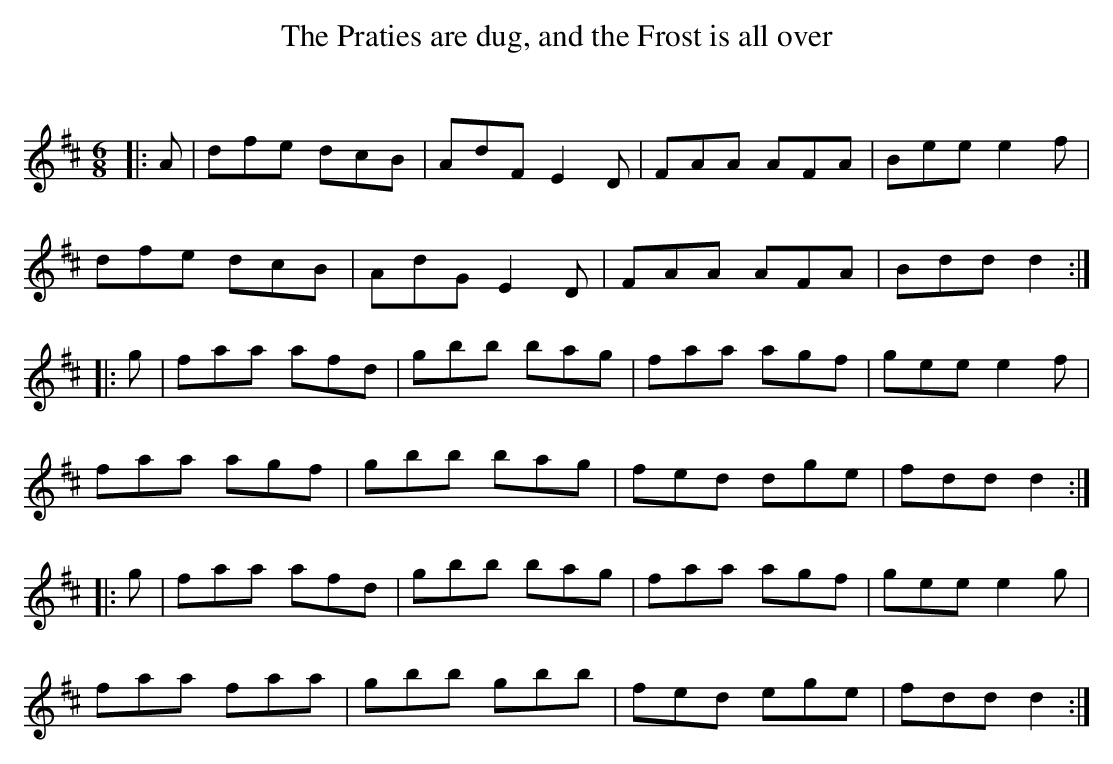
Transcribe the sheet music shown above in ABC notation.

X:1
T: The Praties are dug, and the Frost is all over
C:
Q:180
K:D
M:6/8
L:1/16
|:A2|d2f2e2 d2c2B2|A2d2F2 E4D2|F2A2A2 A2F2A2|B2e2e2 e4f2|
d2f2e2 d2c2B2|A2d2G2 E4D2|F2A2A2 A2F2A2|B2d2d2 d4:|
|:g2|f2a2a2 a2f2d2|g2b2b2 b2a2g2|f2a2a2 a2g2f2|g2e2e2 e4f2|
f2a2a2 a2g2f2|g2b2b2 b2a2g2|f2e2d2 d2g2e2|f2d2d2 d4:|
|:g2|f2a2a2 a2f2d2|g2b2b2 b2a2g2|f2a2a2 a2g2f2|g2e2e2 e4g2|
f2a2a2 f2a2a2|g2b2b2 g2b2b2|f2e2d2 e2g2e2|f2d2d2 d4:|
